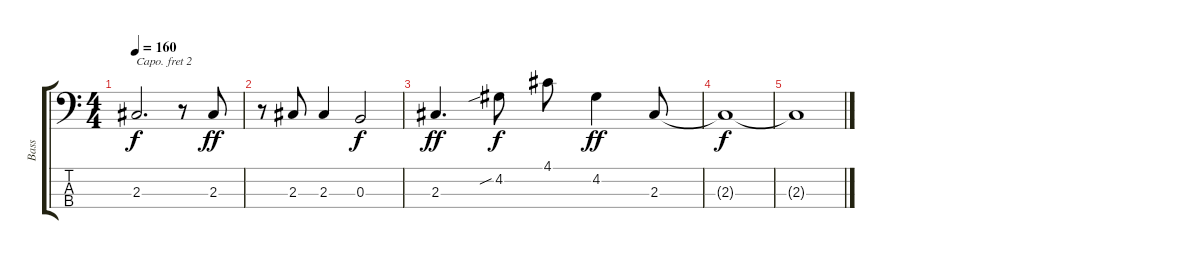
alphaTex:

\track ("Bass" "Bass") {instrument electricbassfinger}
\staff {score tabs}
\capo 2
\tuning (G2 D2 A1 E1) {hide}
\ts (4 4)
\tempo 160
\clef f4
\ks c
2.3.2{d dy f} r.8 2.3.8{dy ff} |
r.8 2.3.8 2.3.4 0.3.2{dy f} |
2.3.4{d dy ff} 4.2{sib}.8{dy f} 4.1.8 4.2.4{dy ff} 2.3.8 |
2.3{t}.1{dy f} |
2.3{t}.1
